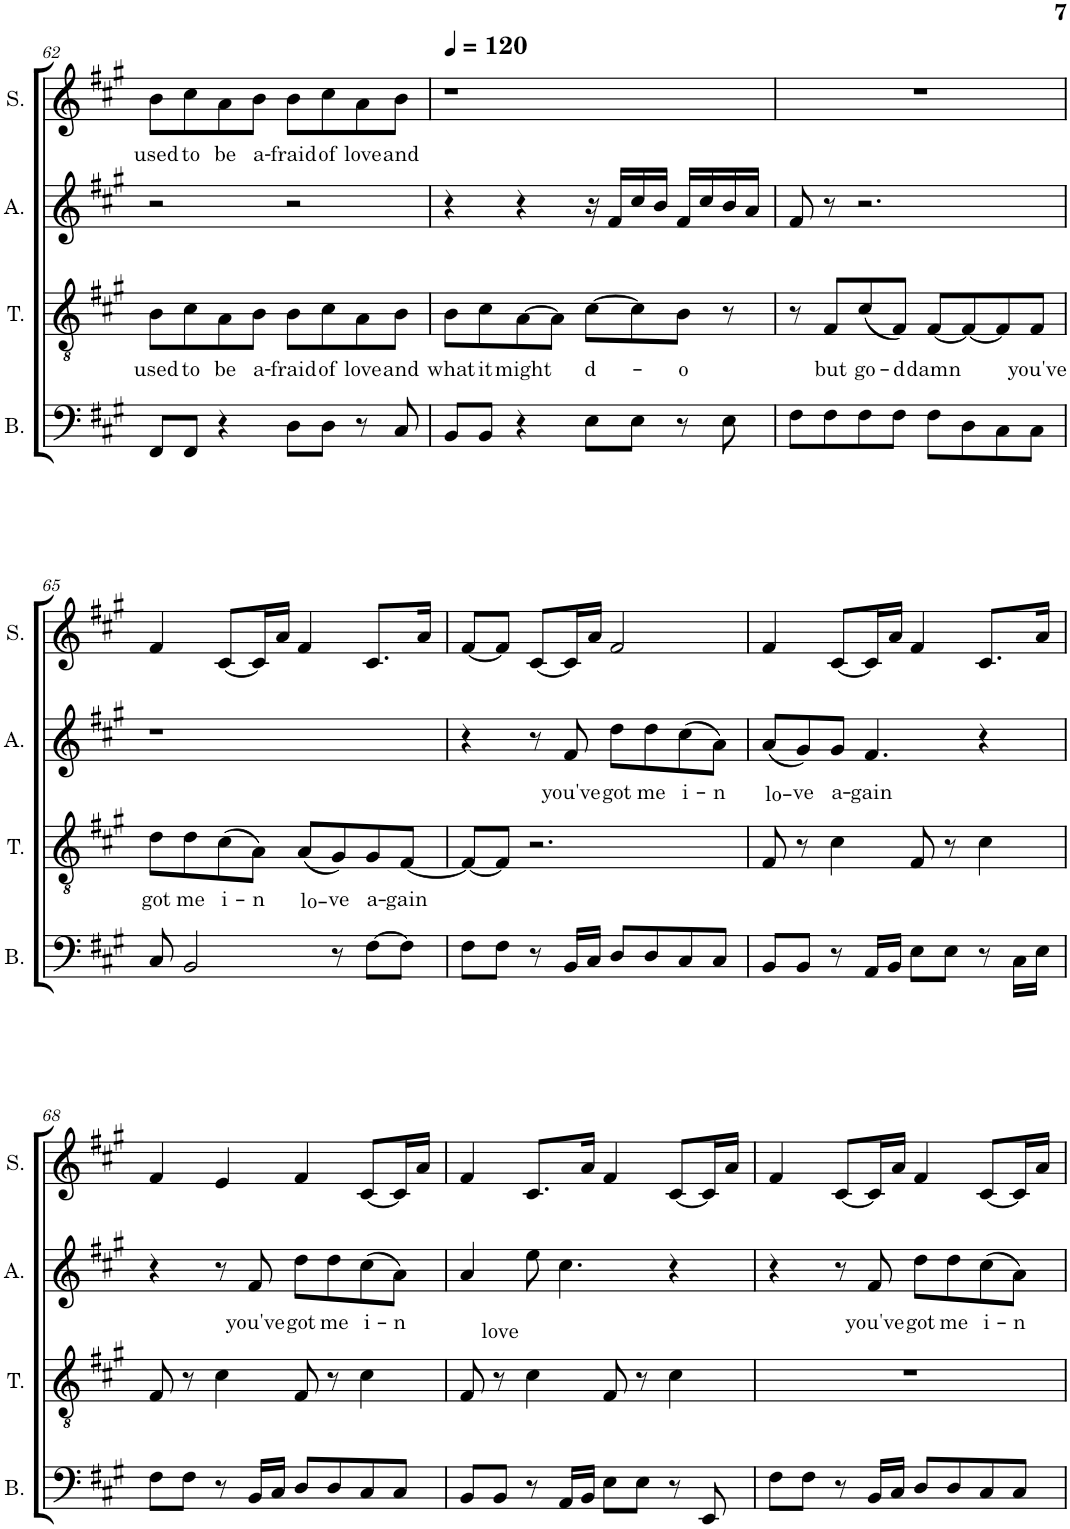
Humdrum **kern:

**kern	**kern	**text	**kern	**text	**kern	**text
*part4	*part3	*part3	*part2	*part2	*part1	*part1
*staff4	*staff3	*staff3	*staff2	*staff2	*staff1	*staff1
*I"Bass	*I"Tenor	*	*I"Alto	*	*I"Soprano	*
*I'B.	*I'T.	*	*I'A.	*	*I'S.	*
!!LO:PB:g=z
*clefF4	*clefGv2	*	*clefG2	*	*clefG2	*
*k[f#c#g#]	*k[f#c#g#]	*	*k[f#c#g#]	*	*k[f#c#g#]	*
*M4/4	*M4/4	*	*M4/4	*	*M4/4	*
=62	=62	=62	=62	=62	=62	=62
!	!	!LO:LY:b	!	!	!	!LO:LY:b
8FF#/L	8B\L	used	2r	.	8b\L	used
!	!	!LO:LY:b	!	!	!	!LO:LY:b
8FF#/J	8c#\	to	.	.	8cc#\	to
!	!	!LO:LY:b	!	!	!	!LO:LY:b
4r	8A\	be	.	.	8a\	be
!	!	!LO:LY:b	!	!	!	!LO:LY:b
.	8B\J	a-	.	.	8b\J	a-
!	!	!LO:LY:b	!	!	!	!LO:LY:b
8D\L	8B\L	-fraid	2r	.	8b\L	-fraid
!	!	!LO:LY:b	!	!	!	!LO:LY:b
8D\J	8c#\	of	.	.	8cc#\	of
!	!	!LO:LY:b	!	!	!	!LO:LY:b
8r	8A\	love	.	.	8a\	love
!	!	!LO:LY:b	!	!	!	!LO:LY:b
8C#/	8B\J	and	.	.	8b\J	and
=63	=63	=63	=63	=63	=63	=63
*	*	*	*	*	*MM120	*
!	!	!LO:LY:b	!	!	!	!
8BB/L	8B\L	what	4r	.	1r	.
!	!	!LO:LY:b	!	!	!	!
8BB/J	8c#\	it	.	.	.	.
!	!	!LO:LY:b	!	!	!	!
4r	[8A\	might	4r	.	.	.
.	8A\J]	.	.	.	.	.
!	!	!LO:LY:b	!	!	!	!
8E\L	[8c#\L	d-	16r	.	.	.
.	.	.	16f#/LL	.	.	.
8E\J	8c#\]	.	16cc#/	.	.	.
.	.	.	16b/JJ	.	.	.
!	!	!LO:LY:b	!	!	!	!
8r	8B\J	-o	16f#/LL	.	.	.
.	.	.	16cc#/	.	.	.
8E\	8r	.	16b/	.	.	.
.	.	.	16a/JJ	.	.	.
=64	=64	=64	=64	=64	=64	=64
8F#\L	8r	.	8f#/	.	1r	.
!	!	!LO:LY:b	!	!	!	!
8F#\	8F#/L	but	8r	.	.	.
!	!	!LO:LY:b	!	!	!	!
8F#\	(8c#/	go-	2.r	.	.	.
!	!	!LO:LY:b	!	!	!	!
8F#\J	8F#/J)	-d	.	.	.	.
!	!	!LO:LY:b	!	!	!	!
8F#\L	[8F#/L	damn	.	.	.	.
8D\	8F#/_	.	.	.	.	.
8C#\	8F#/]	.	.	.	.	.
!	!	!LO:LY:b	!	!	!	!
8C#\J	8F#/J	you've	.	.	.	.
!!LO:LB:g=z
=65	=65	=65	=65	=65	=65	=65
!	!	!LO:LY:b	!	!	!	!
8C#/	8d\L	got	1r	.	4f#/	.
!	!	!LO:LY:b	!	!	!	!
2BB/	8d\	me	.	.	.	.
!	!	!LO:LY:b	!	!	!	!
.	(8c#\	i-	.	.	[8c#/L	.
!	!	!LO:LY:b	!	!	!	!
.	8A\J)	-n	.	.	16c#/L]	.
.	.	.	.	.	16a/JJ	.
!	!	!LO:LY:b	!	!	!	!
.	(8A/L	lo-	.	.	4f#/	.
!	!	!LO:LY:b	!	!	!	!
8r	8G#/)	-ve	.	.	.	.
!	!	!LO:LY:b	!	!	!	!
[8F#\L	8G#/	-a-	.	.	8.c#/L	.
!	!	!LO:LY:b	!	!	!	!
8F#\J]	[8F#/J	gain	.	.	.	.
.	.	.	.	.	16a/Jk	.
=66	=66	=66	=66	=66	=66	=66
8F#\L	8F#/L_	.	4r	.	[8f#/L	.
8F#\J	8F#/J]	.	.	.	8f#/J]	.
8r	2.r	.	8r	.	[8c#/L	.
!	!	!	!	!LO:LY:b	!	!
16BB/LL	.	.	8f#/	you've	16c#/L]	.
16C#/JJ	.	.	.	.	16a/JJ	.
!	!	!	!	!LO:LY:b	!	!
8D/L	.	.	8dd\L	got	2f#/	.
!	!	!	!	!LO:LY:b	!	!
8D/	.	.	8dd\	me	.	.
!	!	!	!	!LO:LY:b	!	!
8C#/	.	.	(8cc#\	i-	.	.
!	!	!	!	!LO:LY:b	!	!
8C#/J	.	.	8a\J)	-n	.	.
=67	=67	=67	=67	=67	=67	=67
!	!	!	!	!LO:LY:b	!	!
8BB/L	8F#/	.	(8a/L	lo-	4f#/	.
!	!	!	!	!LO:LY:b	!	!
8BB/J	8r	.	8g#/)	-ve	.	.
!	!	!	!	!LO:LY:b	!	!
8r	4c#\	.	8g#/J	-a-	[8c#/L	.
!	!	!	!	!LO:LY:b	!	!
16AA/LL	.	.	4.f#/	gain	16c#/L]	.
16BB/JJ	.	.	.	.	16a/JJ	.
8E\L	8F#/	.	.	.	4f#/	.
8E\J	8r	.	.	.	.	.
8r	4c#\	.	4r	.	8.c#/L	.
16C#\LL	.	.	.	.	.	.
16E\JJ	.	.	.	.	16a/Jk	.
!!LO:LB:g=z
=68	=68	=68	=68	=68	=68	=68
8F#\L	8F#/	.	4r	.	4f#/	.
8F#\J	8r	.	.	.	.	.
8r	4c#\	.	8r	.	4e/	.
!	!	!	!	!LO:LY:b	!	!
16BB/LL	.	.	8f#/	you've	.	.
16C#/JJ	.	.	.	.	.	.
!	!	!	!	!LO:LY:b	!	!
8D/L	8F#/	.	8dd\L	got	4f#/	.
!	!	!	!	!LO:LY:b	!	!
8D/	8r	.	8dd\	me	.	.
!	!	!	!	!LO:LY:b	!	!
8C#/	4c#\	.	(8cc#\	i-	[8c#/L	.
!	!	!	!	!LO:LY:b	!	!
8C#/J	.	.	8a\J)	-n	16c#/L]	.
.	.	.	.	.	16a/JJ	.
=69	=69	=69	=69	=69	=69	=69
!	!	!	!	!LO:LY:b	!	!
8BB/L	8F#/	.	4a/	love	4f#/	.
8BB/J	8r	.	.	.	.	.
8r	4c#\	.	8ee\	.	8.c#/L	.
16AA/LL	.	.	4.cc#\	.	.	.
16BB/JJ	.	.	.	.	16a/Jk	.
8E\L	8F#/	.	.	.	4f#/	.
8E\J	8r	.	.	.	.	.
8r	4c#\	.	4r	.	[8c#/L	.
8EE/	.	.	.	.	16c#/L]	.
.	.	.	.	.	16a/JJ	.
=70	=70	=70	=70	=70	=70	=70
8F#\L	1r	.	4r	.	4f#/	.
8F#\J	.	.	.	.	.	.
8r	.	.	8r	.	[8c#/L	.
!	!	!	!	!LO:LY:b	!	!
16BB/LL	.	.	8f#/	you've	16c#/L]	.
16C#/JJ	.	.	.	.	16a/JJ	.
!	!	!	!	!LO:LY:b	!	!
8D/L	.	.	8dd\L	got	4f#/	.
!	!	!	!	!LO:LY:b	!	!
8D/	.	.	8dd\	me	.	.
!	!	!	!	!LO:LY:b	!	!
8C#/	.	.	(8cc#\	i-	[8c#/L	.
!	!	!	!	!LO:LY:b	!	!
8C#/J	.	.	8a\J)	-n	16c#/L]	.
.	.	.	.	.	16a/JJ	.
=	=	=	=	=	=	=
*-	*-	*-	*-	*-	*-	*-
